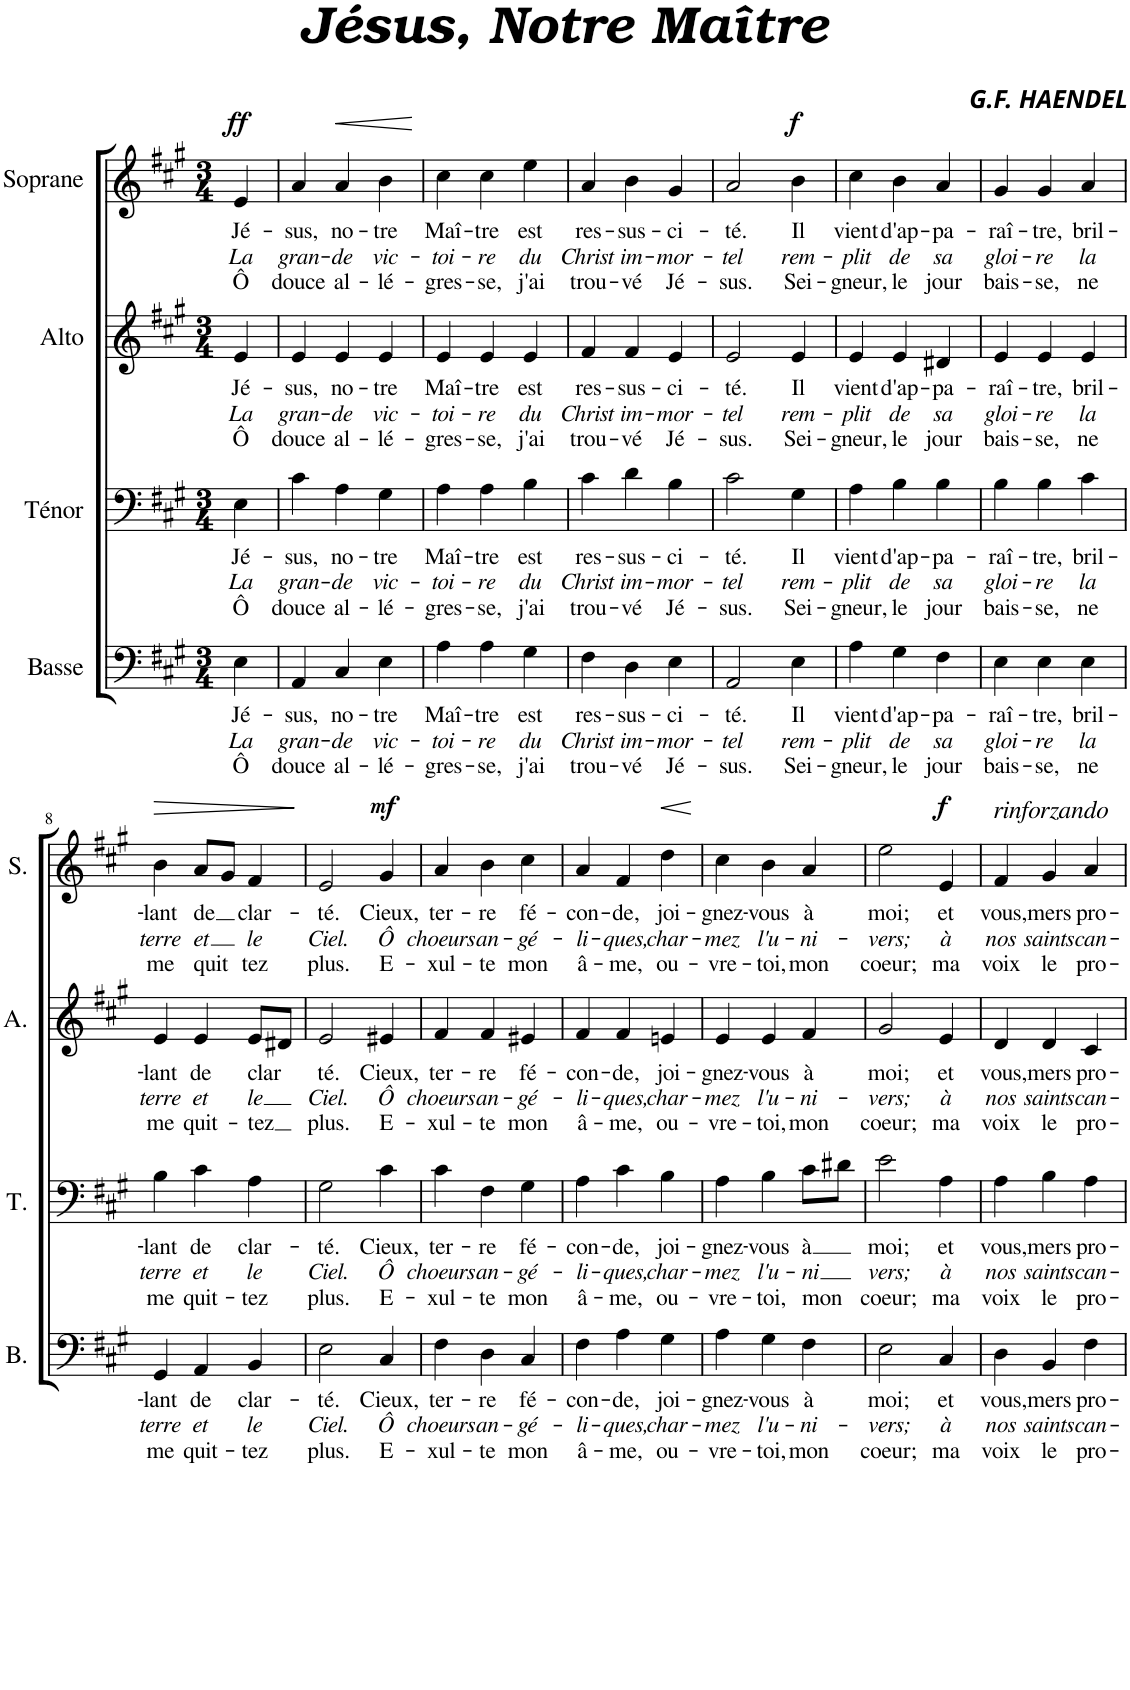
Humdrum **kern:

**kern	**text	**text	**text	**kern	**text	**text	**text	**kern	**text	**text	**text	**kern	**text	**text	**text	**dynam	**harte
*part4	*part4	*part4	*part4	*part3	*part3	*part3	*part3	*part2	*part2	*part2	*part2	*part1	*part1	*part1	*part1	*part1	*part1
*staff4	*staff4	*staff4	*staff4	*staff3	*staff3	*staff3	*staff3	*staff2	*staff2	*staff2	*staff2	*staff1	*staff1	*staff1	*staff1	*staff1	*
*I"Basse	*	*	*	*I"Ténor	*	*	*	*I"Alto	*	*	*	*I"Soprane	*	*	*	*	*
*I'B.	*	*	*	*I'T.	*	*	*	*I'A.	*	*	*	*I'S.	*	*	*	*	*
*clefF4	*	*	*	*clefF4	*	*	*	*clefG2	*	*	*	*clefG2	*	*	*	*	*
*k[f#c#g#]	*	*	*	*k[f#c#g#]	*	*	*	*k[f#c#g#]	*	*	*	*k[f#c#g#]	*	*	*	*	*
*M3/4	*	*	*	*M3/4	*	*	*	*M3/4	*	*	*	*M3/4	*	*	*	*	*
=1	=1	=1	=1	=1	=1	=1	=1	=1	=1	=1	=1	=1	=1	=1	=1	=1	=1
!	!LO:LY:b	!LO:LY:b	!LO:LY:b	!	!LO:LY:b	!LO:LY:b	!LO:LY:b	!	!LO:LY:b	!LO:LY:b	!LO:LY:b	!	!LO:LY:b	!LO:LY:b	!LO:LY:b	!LO:DY:a	!
4E\	Jé-	La	Ô	4E\	Jé-	La	Ô	4e/	Jé-	La	Ô	4e/	Jé-	La	Ô	ff	.
=2	=2	=2	=2	=2	=2	=2	=2	=2	=2	=2	=2	=2	=2	=2	=2	=2	=2
!	!LO:LY:b	!LO:LY:b	!LO:LY:b	!	!LO:LY:b	!LO:LY:b	!LO:LY:b	!	!LO:LY:b	!LO:LY:b	!LO:LY:b	!	!LO:LY:b	!LO:LY:b	!LO:LY:b	!	!
4AA/	-sus,	gran-	douce	4c#\	-sus,	gran-	douce	4e/	-sus,	gran-	douce	4a/	-sus,	gran-	douce	.	.
!	!LO:LY:b	!LO:LY:b	!LO:LY:b	!	!LO:LY:b	!LO:LY:b	!LO:LY:b	!	!LO:LY:b	!LO:LY:b	!LO:LY:b	!	!LO:LY:b	!LO:LY:b	!LO:LY:b	!LO:HP:b	!
4C#/	no-	-de	al-	4A\	no-	-de	al-	4e/	no-	-de	al-	4a/	no-	-de	al-	<	.
!	!LO:LY:b	!LO:LY:b	!LO:LY:b	!	!LO:LY:b	!LO:LY:b	!LO:LY:b	!	!LO:LY:b	!LO:LY:b	!LO:LY:b	!	!LO:LY:b	!LO:LY:b	!LO:LY:b	!	!
4E\	-tre	vic-	-lé-	4G#\	-tre	vic-	-lé-	4e/	-tre	vic-	-lé-	4b\	-tre	vic-	-lé-	.	.
.	.	.	.	.	.	.	.	.	.	.	.	.	.	.	.	[	.
=3	=3	=3	=3	=3	=3	=3	=3	=3	=3	=3	=3	=3	=3	=3	=3	=3	=3
!	!LO:LY:b	!LO:LY:b	!LO:LY:b	!	!LO:LY:b	!LO:LY:b	!LO:LY:b	!	!LO:LY:b	!LO:LY:b	!LO:LY:b	!	!LO:LY:b	!LO:LY:b	!LO:LY:b	!	!
4A\	Maî-	-toi-	-gres-	4A\	Maî-	-toi-	-gres-	4e/	Maî-	-toi-	-gres-	4cc#\	Maî-	-toi-	-gres-	.	.
!	!LO:LY:b	!LO:LY:b	!LO:LY:b	!	!LO:LY:b	!LO:LY:b	!LO:LY:b	!	!LO:LY:b	!LO:LY:b	!LO:LY:b	!	!LO:LY:b	!LO:LY:b	!LO:LY:b	!	!
4A\	-tre	-re	-se,	4A\	-tre	-re	-se,	4e/	-tre	-re	-se,	4cc#\	-tre	-re	-se,	.	.
!	!LO:LY:b	!LO:LY:b	!LO:LY:b	!	!LO:LY:b	!LO:LY:b	!LO:LY:b	!	!LO:LY:b	!LO:LY:b	!LO:LY:b	!	!LO:LY:b	!LO:LY:b	!LO:LY:b	!	!
4G#\	est	du	j'ai	4B\	est	du	j'ai	4e/	est	du	j'ai	4ee\	est	du	j'ai	.	.
=4	=4	=4	=4	=4	=4	=4	=4	=4	=4	=4	=4	=4	=4	=4	=4	=4	=4
!	!LO:LY:b	!LO:LY:b	!LO:LY:b	!	!LO:LY:b	!LO:LY:b	!LO:LY:b	!	!LO:LY:b	!LO:LY:b	!LO:LY:b	!	!LO:LY:b	!LO:LY:b	!LO:LY:b	!	!
4F#\	res-	Christ	trou-	4c#\	res-	Christ	trou-	4f#/	res-	Christ	trou-	4a/	res-	Christ	trou-	.	.
!	!LO:LY:b	!LO:LY:b	!LO:LY:b	!	!LO:LY:b	!LO:LY:b	!LO:LY:b	!	!LO:LY:b	!LO:LY:b	!LO:LY:b	!	!LO:LY:b	!LO:LY:b	!LO:LY:b	!	!
4D\	-sus-	im-	-vé	4d\	-sus-	im-	-vé	4f#/	-sus-	im-	-vé	4b\	-sus-	im-	-vé	.	.
!	!LO:LY:b	!LO:LY:b	!LO:LY:b	!	!LO:LY:b	!LO:LY:b	!LO:LY:b	!	!LO:LY:b	!LO:LY:b	!LO:LY:b	!	!LO:LY:b	!LO:LY:b	!LO:LY:b	!	!
4E\	-ci-	-mor-	Jé-	4B\	-ci-	-mor-	Jé-	4e/	-ci-	-mor-	Jé-	4g#/	-ci-	-mor-	Jé-	.	.
=5	=5	=5	=5	=5	=5	=5	=5	=5	=5	=5	=5	=5	=5	=5	=5	=5	=5
!	!LO:LY:b	!LO:LY:b	!LO:LY:b	!	!LO:LY:b	!LO:LY:b	!LO:LY:b	!	!LO:LY:b	!LO:LY:b	!LO:LY:b	!	!LO:LY:b	!LO:LY:b	!LO:LY:b	!	!
2AA/	-té.	-tel	-sus.	2c#\	-té.	-tel	-sus.	2e/	-té.	-tel	-sus.	2a/	-té.	-tel	-sus.	.	.
!	!LO:LY:b	!LO:LY:b	!LO:LY:b	!	!LO:LY:b	!LO:LY:b	!LO:LY:b	!	!LO:LY:b	!LO:LY:b	!LO:LY:b	!	!LO:LY:b	!LO:LY:b	!LO:LY:b	!LO:DY:a	!
4E\	Il	rem-	Sei-	4G#\	Il	rem-	Sei-	4e/	Il	rem-	Sei-	4b\	Il	rem-	Sei-	f	.
=6	=6	=6	=6	=6	=6	=6	=6	=6	=6	=6	=6	=6	=6	=6	=6	=6	=6
!	!LO:LY:b	!LO:LY:b	!LO:LY:b	!	!LO:LY:b	!LO:LY:b	!LO:LY:b	!	!LO:LY:b	!LO:LY:b	!LO:LY:b	!	!LO:LY:b	!LO:LY:b	!LO:LY:b	!	!
4A\	vient	-plit	-gneur,	4A\	vient	-plit	-gneur,	4e/	vient	-plit	-gneur,	4cc#\	vient	-plit	-gneur,	.	.
!	!LO:LY:b	!LO:LY:b	!LO:LY:b	!	!LO:LY:b	!LO:LY:b	!LO:LY:b	!	!LO:LY:b	!LO:LY:b	!LO:LY:b	!	!LO:LY:b	!LO:LY:b	!LO:LY:b	!	!
4G#\	d'ap-	de	le	4B\	d'ap-	de	le	4e/	d'ap-	de	le	4b\	d'ap-	de	le	.	.
!	!LO:LY:b	!LO:LY:b	!LO:LY:b	!	!LO:LY:b	!LO:LY:b	!LO:LY:b	!	!LO:LY:b	!LO:LY:b	!LO:LY:b	!	!LO:LY:b	!LO:LY:b	!LO:LY:b	!	!
4F#\	-pa-	sa	jour	4B\	-pa-	sa	jour	4d#X/	-pa-	sa	jour	4a/	-pa-	sa	jour	.	.
=7	=7	=7	=7	=7	=7	=7	=7	=7	=7	=7	=7	=7	=7	=7	=7	=7	=7
!	!LO:LY:b	!LO:LY:b	!LO:LY:b	!	!LO:LY:b	!LO:LY:b	!LO:LY:b	!	!LO:LY:b	!LO:LY:b	!LO:LY:b	!	!LO:LY:b	!LO:LY:b	!LO:LY:b	!	!
4E\	-raî-	gloi-	bais-	4B\	-raî-	gloi-	bais-	4e/	-raî-	gloi-	bais-	4g#/	-raî-	gloi-	bais-	.	.
!	!LO:LY:b	!LO:LY:b	!LO:LY:b	!	!LO:LY:b	!LO:LY:b	!LO:LY:b	!	!LO:LY:b	!LO:LY:b	!LO:LY:b	!	!LO:LY:b	!LO:LY:b	!LO:LY:b	!	!
4E\	-tre,	-re	-se,	4B\	-tre,	-re	-se,	4e/	-tre,	-re	-se,	4g#/	-tre,	-re	-se,	.	.
!	!LO:LY:b	!LO:LY:b	!LO:LY:b	!	!LO:LY:b	!LO:LY:b	!LO:LY:b	!	!LO:LY:b	!LO:LY:b	!LO:LY:b	!	!LO:LY:b	!LO:LY:b	!LO:LY:b	!	!
4E\	bril-	la	ne	4c#\	bril-	la	ne	4e/	bril-	la	ne	4a/	bril-	la	ne	.	.
!!LO:LB:g=z
=8	=8	=8	=8	=8	=8	=8	=8	=8	=8	=8	=8	=8	=8	=8	=8	=8	=8
!	!LO:LY:b	!LO:LY:b	!LO:LY:b	!	!LO:LY:b	!LO:LY:b	!LO:LY:b	!	!LO:LY:b	!LO:LY:b	!LO:LY:b	!	!LO:LY:b	!LO:LY:b	!LO:LY:b	!LO:HP:b	!
4GG#/	-lant	terre	me	4B\	-lant	terre	me	4e/	-lant	terre	me	4b\	-lant	terre	me	>	.
!	!LO:LY:b	!LO:LY:b	!LO:LY:b	!	!LO:LY:b	!LO:LY:b	!LO:LY:b	!	!LO:LY:b	!LO:LY:b	!LO:LY:b	!	!LO:LY:b	!LO:LY:b	!LO:LY:b	!	!
4AA/	de	et	-quit-	4c#\	de	et	-quit-	4e/	de	et	-quit-	8a/L	de	et	-quit	.	.
.	.	.	.	.	.	.	.	.	.	.	.	8g#/J	.	.	.	.	.
!	!LO:LY:b	!LO:LY:b	!LO:LY:b	!	!LO:LY:b	!LO:LY:b	!LO:LY:b	!	!LO:LY:b	!LO:LY:b	!LO:LY:b	!	!LO:LY:b	!LO:LY:b	!LO:LY:b	!	!
4BB/	clar-	le	-tez	4A\	clar-	le	-tez	8e/L	clar	le	-tez	4f#/	clar-	le	tez	.	.
.	.	.	.	.	.	.	.	8d#X/J	.	.	.	.	.	.	.	.	.
.	.	.	.	.	.	.	.	.	.	.	.	.	.	.	.	]	.
=9	=9	=9	=9	=9	=9	=9	=9	=9	=9	=9	=9	=9	=9	=9	=9	=9	=9
!	!LO:LY:b	!LO:LY:b	!LO:LY:b	!	!LO:LY:b	!LO:LY:b	!LO:LY:b	!	!LO:LY:b	!LO:LY:b	!LO:LY:b	!	!LO:LY:b	!LO:LY:b	!LO:LY:b	!	!
2E\	-té.	Ciel.	plus.	2G#\	-té.	Ciel.	plus.	2e/	té.	Ciel.	plus.	2e/	-té.	Ciel.	plus.	.	.
!	!LO:LY:b	!LO:LY:b	!LO:LY:b	!	!LO:LY:b	!LO:LY:b	!LO:LY:b	!	!LO:LY:b	!LO:LY:b	!LO:LY:b	!	!LO:LY:b	!LO:LY:b	!LO:LY:b	!LO:DY:a	!
4C#/	Cieux,	Ô	E-	4c#\	Cieux,	Ô	E-	4e#X/	Cieux,	Ô	E-	4g#/	Cieux,	Ô	E-	mf	.
=10	=10	=10	=10	=10	=10	=10	=10	=10	=10	=10	=10	=10	=10	=10	=10	=10	=10
!	!LO:LY:b	!LO:LY:b	!LO:LY:b	!	!LO:LY:b	!LO:LY:b	!LO:LY:b	!	!LO:LY:b	!LO:LY:b	!LO:LY:b	!	!LO:LY:b	!LO:LY:b	!LO:LY:b	!	!
4F#\	ter-	choeurs	-xul-	4c#\	ter-	choeurs	-xul-	4f#/	ter-	choeurs	-xul-	4a/	ter-	choeurs	-xul-	.	.
!	!LO:LY:b	!LO:LY:b	!LO:LY:b	!	!LO:LY:b	!LO:LY:b	!LO:LY:b	!	!LO:LY:b	!LO:LY:b	!LO:LY:b	!	!LO:LY:b	!LO:LY:b	!LO:LY:b	!	!
4D\	-re	an-	-te	4F#\	-re	an-	-te	4f#/	-re	an-	-te	4b\	-re	an-	-te	.	.
!	!LO:LY:b	!LO:LY:b	!LO:LY:b	!	!LO:LY:b	!LO:LY:b	!LO:LY:b	!	!LO:LY:b	!LO:LY:b	!LO:LY:b	!	!LO:LY:b	!LO:LY:b	!LO:LY:b	!	!
4C#/	fé-	-gé-	mon	4G#\	fé-	-gé-	mon	4e#X/	fé-	-gé-	mon	4cc#\	fé-	-gé-	mon	.	.
=11	=11	=11	=11	=11	=11	=11	=11	=11	=11	=11	=11	=11	=11	=11	=11	=11	=11
!	!LO:LY:b	!LO:LY:b	!LO:LY:b	!	!LO:LY:b	!LO:LY:b	!LO:LY:b	!	!LO:LY:b	!LO:LY:b	!LO:LY:b	!	!LO:LY:b	!LO:LY:b	!LO:LY:b	!	!
4F#\	-con-	-li-	â-	4A\	-con-	-li-	â-	4f#/	-con-	-li-	â-	4a/	-con-	-li-	â-	.	.
!	!LO:LY:b	!LO:LY:b	!LO:LY:b	!	!LO:LY:b	!LO:LY:b	!LO:LY:b	!	!LO:LY:b	!LO:LY:b	!LO:LY:b	!	!LO:LY:b	!LO:LY:b	!LO:LY:b	!	!
4A\	-de,	-ques,	-me,	4c#\	-de,	-ques,	-me,	4f#/	-de,	-ques,	-me,	4f#/	-de,	-ques,	-me,	.	.
!	!LO:LY:b	!LO:LY:b	!LO:LY:b	!	!LO:LY:b	!LO:LY:b	!LO:LY:b	!	!LO:LY:b	!LO:LY:b	!LO:LY:b	!	!LO:LY:b	!LO:LY:b	!LO:LY:b	!LO:HP:b	!
4G#\	joi-	char-	ou-	4B\	joi-	char-	ou-	4en/	joi-	char-	ou-	4dd\	joi-	char-	ou-	<	.
.	.	.	.	.	.	.	.	.	.	.	.	.	.	.	.	[	.
=12	=12	=12	=12	=12	=12	=12	=12	=12	=12	=12	=12	=12	=12	=12	=12	=12	=12
!	!LO:LY:b	!LO:LY:b	!LO:LY:b	!	!LO:LY:b	!LO:LY:b	!LO:LY:b	!	!LO:LY:b	!LO:LY:b	!LO:LY:b	!	!LO:LY:b	!LO:LY:b	!LO:LY:b	!	!
4A\	-gnez-	-mez	-vre-	4A\	-gnez-	-mez	-vre-	4e/	-gnez-	-mez	-vre-	4cc#\	-gnez-	-mez	-vre-	.	.
!	!LO:LY:b	!LO:LY:b	!LO:LY:b	!	!LO:LY:b	!LO:LY:b	!LO:LY:b	!	!LO:LY:b	!LO:LY:b	!LO:LY:b	!	!LO:LY:b	!LO:LY:b	!LO:LY:b	!	!
4G#\	-vous	l'u-	-toi,	4B\	-vous	l'u-	-toi,	4e/	-vous	l'u-	-toi,	4b\	-vous	l'u-	-toi,	.	.
!	!LO:LY:b	!LO:LY:b	!LO:LY:b	!	!LO:LY:b	!LO:LY:b	!LO:LY:b	!	!LO:LY:b	!LO:LY:b	!LO:LY:b	!	!LO:LY:b	!LO:LY:b	!LO:LY:b	!	!
4F#\	à	-ni-	mon	8c#\L	à	-ni	mon	4f#/	à	-ni-	mon	4a/	à	-ni-	mon	.	.
.	.	.	.	8d#X\J	.	.	.	.	.	.	.	.	.	.	.	.	.
=13	=13	=13	=13	=13	=13	=13	=13	=13	=13	=13	=13	=13	=13	=13	=13	=13	=13
!	!LO:LY:b	!LO:LY:b	!LO:LY:b	!	!LO:LY:b	!LO:LY:b	!LO:LY:b	!	!LO:LY:b	!LO:LY:b	!LO:LY:b	!	!LO:LY:b	!LO:LY:b	!LO:LY:b	!	!
2E\	moi;	-vers;	coeur;	2e\	moi;	vers;	coeur;	2g#/	moi;	-vers;	coeur;	2ee\	moi;	-vers;	coeur;	.	.
!	!LO:LY:b	!LO:LY:b	!LO:LY:b	!	!LO:LY:b	!LO:LY:b	!LO:LY:b	!	!LO:LY:b	!LO:LY:b	!LO:LY:b	!	!LO:LY:b	!LO:LY:b	!LO:LY:b	!LO:DY:a	!
4C#/	et	à	ma	4A\	et	à	ma	4e/	et	à	ma	4e/	et	à	ma	f	.
=14	=14	=14	=14	=14	=14	=14	=14	=14	=14	=14	=14	=14	=14	=14	=14	=14	=14
!	!LO:LY:b	!LO:LY:b	!LO:LY:b	!	!LO:LY:b	!LO:LY:b	!LO:LY:b	!	!LO:LY:b	!LO:LY:b	!LO:LY:b	!	!LO:LY:b	!LO:LY:b	!LO:LY:b	!	!LO:H:kt=rinforzando
4D\	vous,	nos	voix	4A\	vous,	nos	voix	4d/	vous,	nos	voix	4f#/	vous,	nos	voix	.	N
!	!LO:LY:b	!LO:LY:b	!LO:LY:b	!	!LO:LY:b	!LO:LY:b	!LO:LY:b	!	!LO:LY:b	!LO:LY:b	!LO:LY:b	!	!LO:LY:b	!LO:LY:b	!LO:LY:b	!	!
4BB/	mers	saints	le	4B\	mers	saints	le	4d/	mers	saints	le	4g#/	mers	saints	le	.	.
!	!LO:LY:b	!LO:LY:b	!LO:LY:b	!	!LO:LY:b	!LO:LY:b	!LO:LY:b	!	!LO:LY:b	!LO:LY:b	!LO:LY:b	!	!LO:LY:b	!LO:LY:b	!LO:LY:b	!	!
4F#\	pro-	can-	pro-	4A\	pro-	can-	pro-	4c#/	pro-	can-	pro-	4a/	pro-	can-	pro-	.	.
=	=	=	=	=	=	=	=	=	=	=	=	=	=	=	=	=	=
*-	*-	*-	*-	*-	*-	*-	*-	*-	*-	*-	*-	*-	*-	*-	*-	*-	*-
